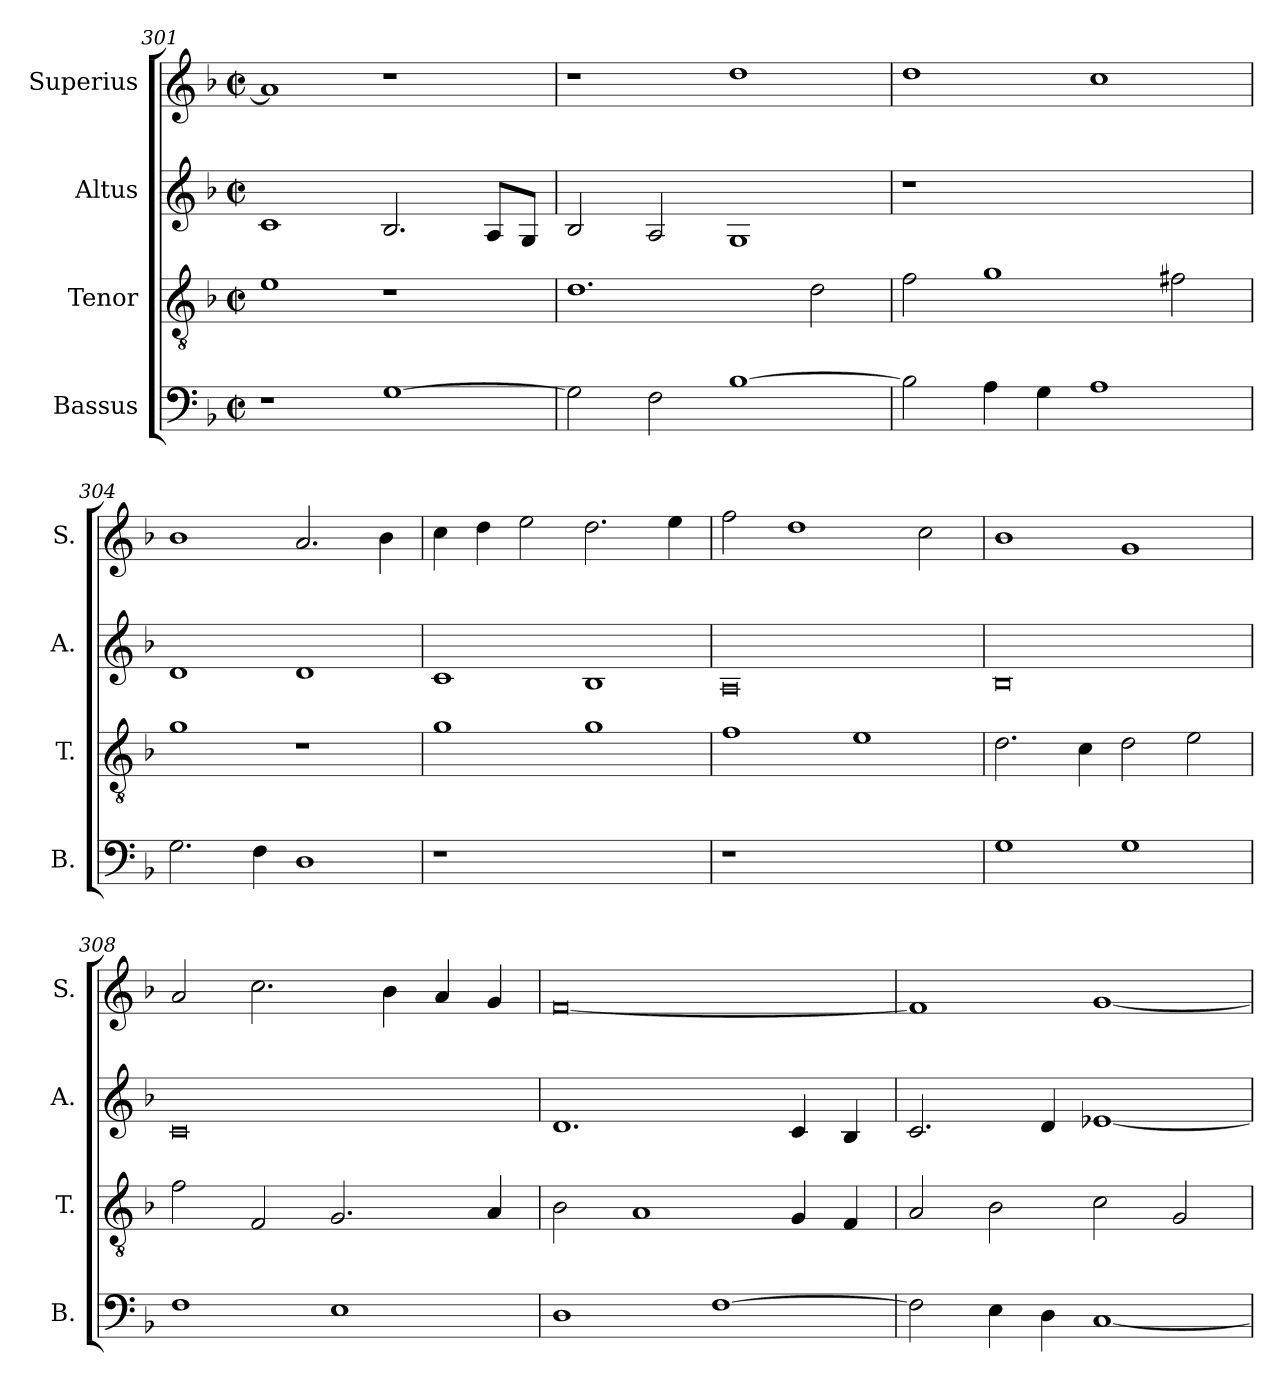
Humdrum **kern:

**kern	**kern	**kern	**kern
*part4	*part3	*part2	*part1
*staff4	*staff3	*staff2	*staff1
*I"Bassus	*I"Tenor	*I"Altus	*I"Superius
*I'B.	*I'T.	*I'A.	*I'S.
*clefF4	*clefGv2	*clefG2	*clefG2
*	*ITrd7c12	*	*
*k[b-]	*k[b-]	*k[b-]	*k[b-]
*F:	*F:	*F:	*F:
*M2/2	*M2/2	*M2/2	*M2/2
*met(c|)	*met(c|)	*met(c|)	*met(c|)
=301	=301	=301	=301
1r	1Ei	1ci	1ai]
[>1Gi	1r	2.B-i/	1r
.	.	8Ai/L	.
.	.	8Gi/J	.
=302	=302	=302	=302
2Gi\]	1.Di	2B-i/	1r
2Fi\	.	2Ai/	.
[>1B-i	.	1Gi	1ddi
.	2Di\	.	.
!!LO:PB:g=z
=303	=303	=303	=303
!	!	!LO:N:vis=1	!
2B-i\]	2Fi\	1r	1ddi
4Ai\	1Gi	.	.
4Gi\	.	.	.
1Ai	.	1ryy	1cci
.	2F#Xi\	.	.
=304	=304	=304	=304
2.Gi\	1Gi	1di	1b-i
4Fi\	.	.	.
1Di	1r	1di	2.ai/
.	.	.	4b-i\
=305	=305	=305	=305
!LO:N:vis=1	!	!	!
1r	1Gi	1ci	4cci\
.	.	.	4ddi\
.	.	.	2eei\
1ryy	1Gi	1B-i	2.ddi\
.	.	.	4eei\
=306	=306	=306	=306
!LO:N:vis=1	!	!	!
1r	1Fi	0Ai	2ffi\
.	.	.	1ddi
1ryy	1Ei	.	.
.	.	.	2cci\
=307	=307	=307	=307
1Gi	2.Di\	0B-i	1b-i
.	4Ci\	.	.
1Gi	2Di\	.	1gi
.	2Ei\	.	.
!!LO:LB:g=z
=308	=308	=308	=308
1Fi	2Fi\	0ci	2ai/
.	2FFi/	.	2.cci\
1Ei	2.GGi/	.	.
.	.	.	4b-i\
.	.	.	4ai/
.	4AAi/	.	4gi/
=309	=309	=309	=309
1Di	2BB-i\	1.di	[<0fi
.	1AAi	.	.
[>1Fi	.	.	.
.	4GGi/	4ci/	.
.	4FFi/	4B-i/	.
=310	=310	=310	=310
2Fi\]	2AAi/	2.ci/	1fi]
4Ei\	2BB-i\	.	.
4Di\	.	4di/	.
[<1Ci	2Ci\	[<1e-Xi	[<1gi
.	2GGi/	.	.
=	=	=	=
*-	*-	*-	*-
